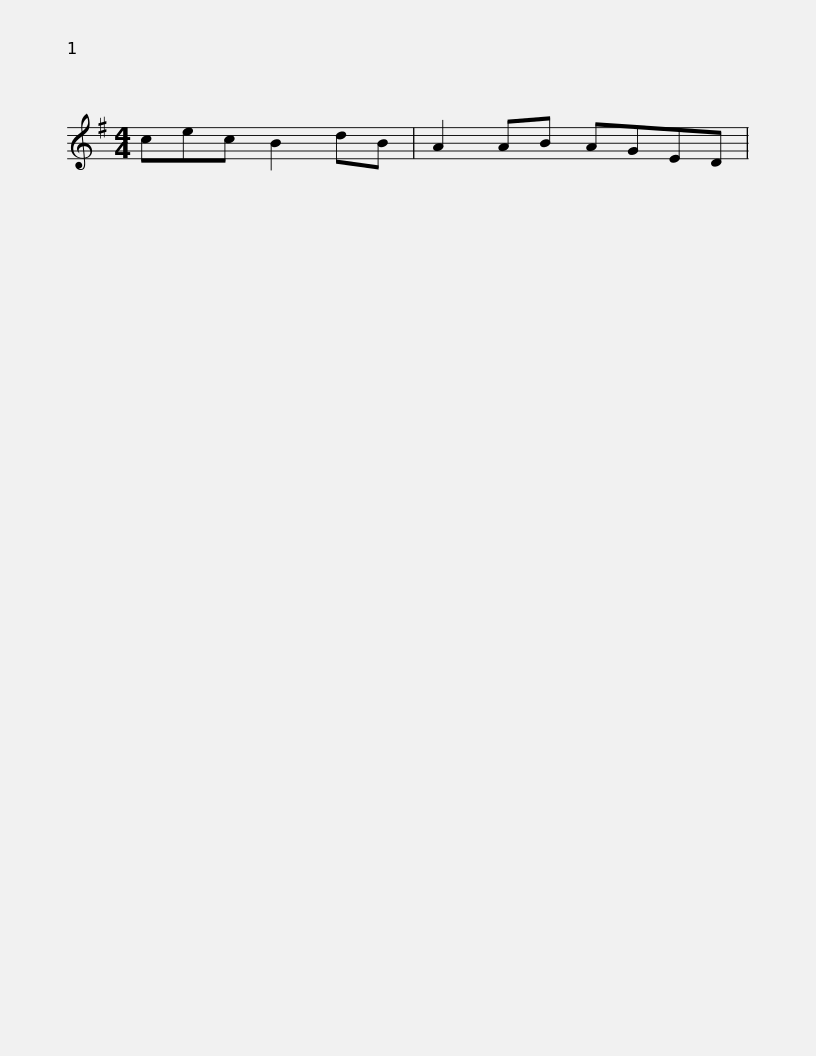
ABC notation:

X:1
L:1/8
M:4/4
I:linebreak $
K:G
V:1 treble
V:1
 cec B2 dB | A2 AB AGED | %2
